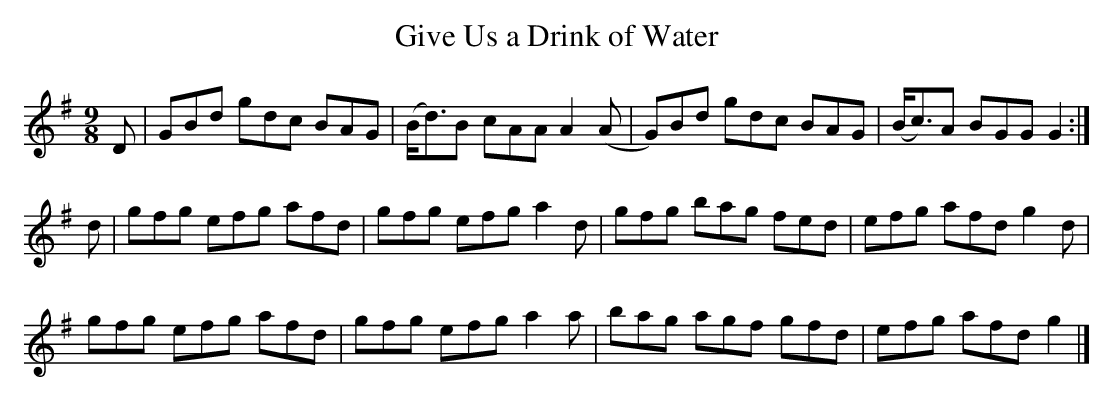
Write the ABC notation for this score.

X:1
T: Give Us a Drink of Water
M: 9/8
L: 1/8
K: G
D | GBd gdc BAG | (B<d)B cAA A2 (A | G)Bd gdc BAG | (B<c)A BGG G2 :|
d | gfg efg afd | gfg efg a2 d | gfg bag fed | efg afd g2 d |
    gfg efg afd | gfg efg a2 a | bag agf gfd | efg afd g2 |]
